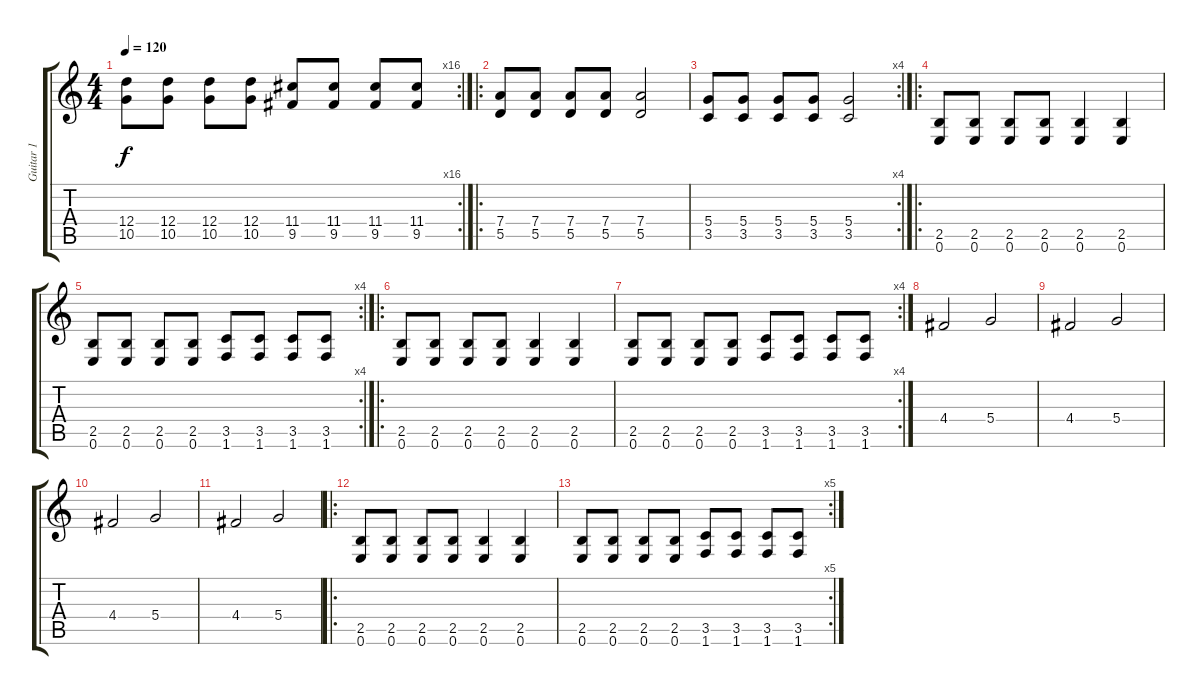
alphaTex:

\track ("Guitar 1 " "Guitar 1 ") {instrument overdrivenguitar}
\staff {score tabs}
\tuning (E4 B3 G3 D3 A2 E2) {hide}
\rc 16
\ts (4 4)
\tempo 120
\clef g2
\ks c
(12.4 10.5).8{dy f} (12.4 10.5).8 (12.4 10.5).8 (12.4 10.5).8 (11.4 9.5).8 (11.4 9.5).8 (11.4 9.5).8 (11.4 9.5).8 |
\ro
(7.4 5.5).8 (7.4 5.5).8 (7.4 5.5).8 (7.4 5.5).8 (7.4 5.5).2 |
\rc 4
(5.4 3.5).8 (5.4 3.5).8 (5.4 3.5).8 (5.4 3.5).8 (5.4 3.5).2 |
\ro
(2.5 0.6).8 (2.5 0.6).8 (2.5 0.6).8 (2.5 0.6).8 (2.5 0.6).4 (2.5 0.6).4 |
\rc 4
(2.5 0.6).8 (2.5 0.6).8 (2.5 0.6).8 (2.5 0.6).8 (3.5 1.6).8 (3.5 1.6).8 (3.5 1.6).8 (3.5 1.6).8 |
\ro
(2.5 0.6).8 (2.5 0.6).8 (2.5 0.6).8 (2.5 0.6).8 (2.5 0.6).4 (2.5 0.6).4 |
\rc 4
(2.5 0.6).8 (2.5 0.6).8 (2.5 0.6).8 (2.5 0.6).8 (3.5 1.6).8 (3.5 1.6).8 (3.5 1.6).8 (3.5 1.6).8 |
4.4.2 5.4.2 |
4.4.2 5.4.2 |
4.4.2 5.4.2 |
4.4.2 5.4.2 |
\ro
(2.5 0.6).8 (2.5 0.6).8 (2.5 0.6).8 (2.5 0.6).8 (2.5 0.6).4 (2.5 0.6).4 |
\rc 5
(2.5 0.6).8 (2.5 0.6).8 (2.5 0.6).8 (2.5 0.6).8 (3.5 1.6).8 (3.5 1.6).8 (3.5 1.6).8 (3.5 1.6).8
